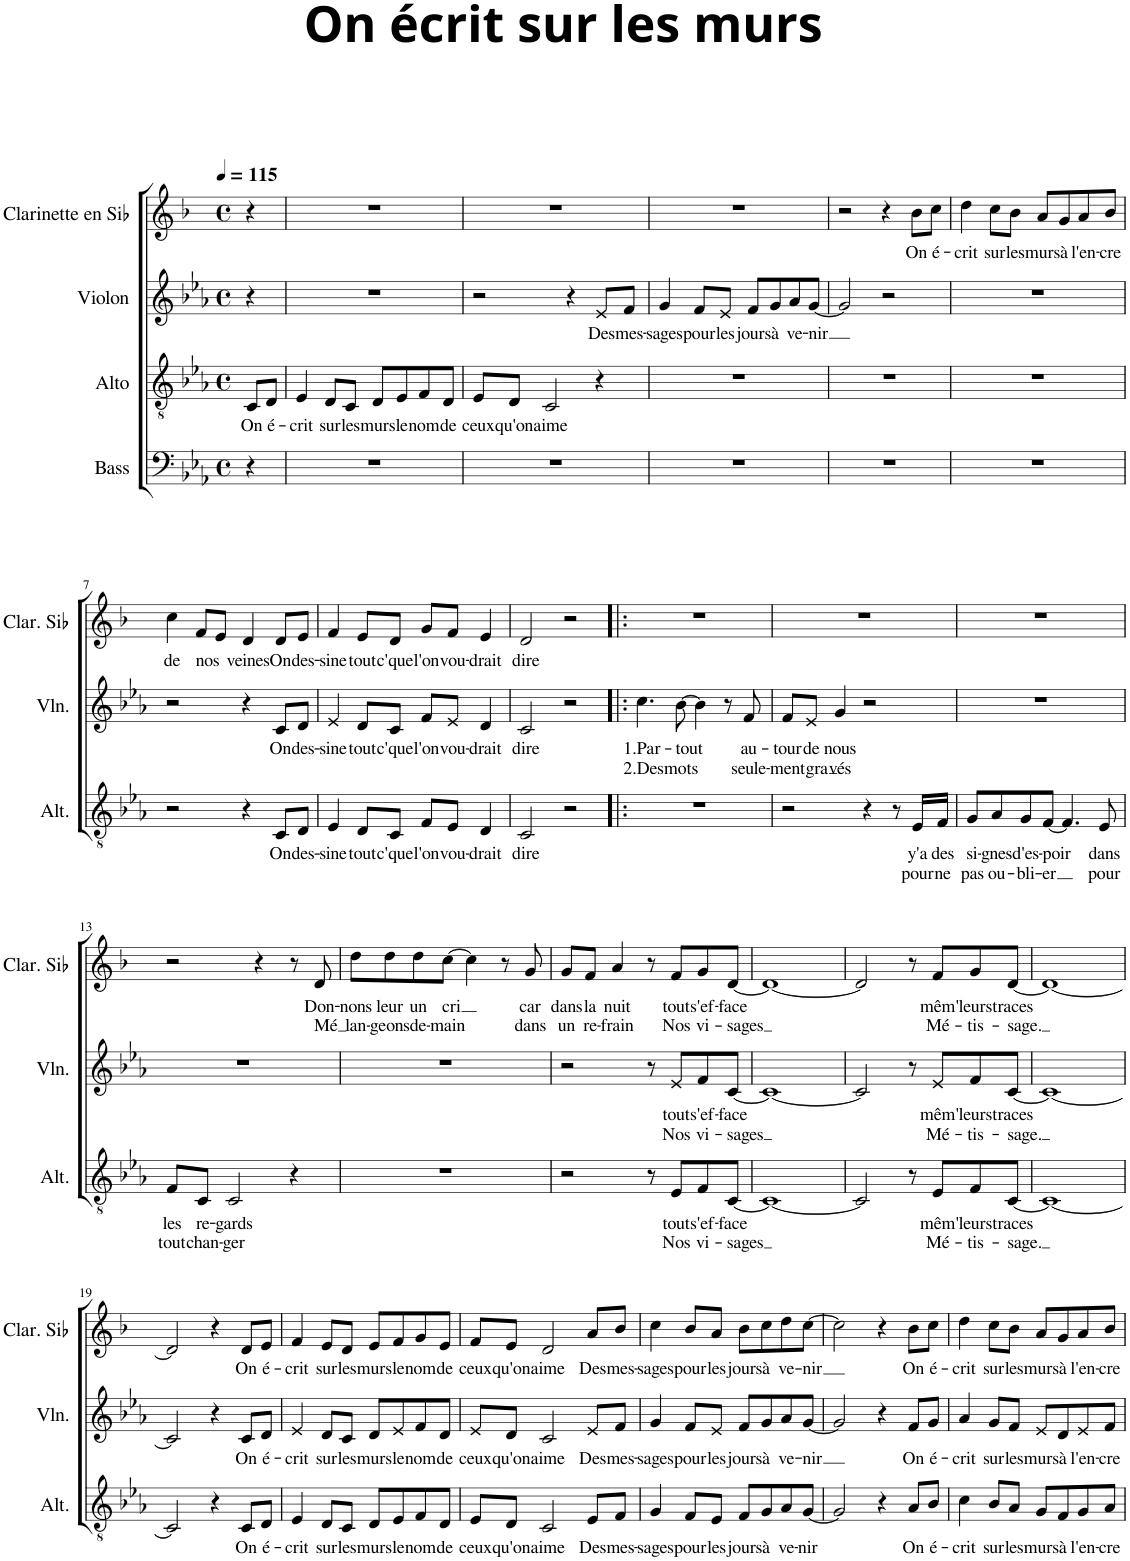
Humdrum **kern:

**kern	**kern	**text	**text	**kern	**text	**text	**kern	**text	**text
*part4	*part3	*part3	*part3	*part2	*part2	*part2	*part1	*part1	*part1
*staff4	*staff3	*staff3	*staff3	*staff2	*staff2	*staff2	*staff1	*staff1	*staff1
*I"Bass	*I"Alto	*	*	*I"Violon	*	*	*I"Clarinette en Sib	*	*
*I'B.	*I'Alt.	*	*	*I'Vln.	*	*	*I'Clar. Sib	*	*
*clefF4	*clefGv2	*	*	*clefG2	*	*	*clefG2	*	*
*	*	*	*	*	*	*	*Trd1c2	*	*
*k[b-e-a-]	*k[b-e-a-]	*	*	*k[b-e-a-]	*	*	*k[b-]	*	*
*M4/4	*M4/4	*	*	*M4/4	*	*	*M4/4	*	*
*met(c)	*met(c)	*	*	*met(c)	*	*	*met(c)	*	*
*MM115	*MM115	*	*	*MM115	*	*	*MM115	*	*
=1	=1	=1	=1	=1	=1	=1	=1	=1	=1
!	!	!LO:LY:b	!	!	!	!	!	!	!
4r	8C/L	On	.	4r	.	.	4r	.	.
!	!	!LO:LY:b	!	!	!	!	!	!	!
.	8D/J	é-	.	.	.	.	.	.	.
=2	=2	=2	=2	=2	=2	=2	=2	=2	=2
!	!	!LO:LY:b	!	!	!	!	!	!	!
1r	4E-/	-crit	.	1r	.	.	1r	.	.
!	!	!LO:LY:b	!	!	!	!	!	!	!
.	8D/L	sur	.	.	.	.	.	.	.
!	!	!LO:LY:b	!	!	!	!	!	!	!
.	8C/J	les	.	.	.	.	.	.	.
!	!	!LO:LY:b	!	!	!	!	!	!	!
.	8D/L	murs	.	.	.	.	.	.	.
!	!	!LO:LY:b	!	!	!	!	!	!	!
.	8E-/	le	.	.	.	.	.	.	.
!	!	!LO:LY:b	!	!	!	!	!	!	!
.	8F/	nom	.	.	.	.	.	.	.
!	!	!LO:LY:b	!	!	!	!	!	!	!
.	8D/J	de	.	.	.	.	.	.	.
=3	=3	=3	=3	=3	=3	=3	=3	=3	=3
!	!	!LO:LY:b	!	!	!	!	!	!	!
1r	8E-/L	ceux	.	2r	.	.	1r	.	.
!	!	!LO:LY:b	!	!	!	!	!	!	!
.	8D/J	qu'on	.	.	.	.	.	.	.
!	!	!LO:LY:b	!	!	!	!	!	!	!
.	2C/	aime	.	.	.	.	.	.	.
.	.	.	.	4r	.	.	.	.	.
!	!	!	!	!	!LO:LY:b	!	!	!	!
.	4r	.	.	8e-/L	Des	.	.	.	.
!	!	!	!	!	!LO:LY:b	!	!	!	!
.	.	.	.	8f/J	mes-	.	.	.	.
=4	=4	=4	=4	=4	=4	=4	=4	=4	=4
!	!	!	!	!	!LO:LY:b	!	!	!	!
1r	1r	.	.	4g/	-sages	.	1r	.	.
!	!	!	!	!	!LO:LY:b	!	!	!	!
.	.	.	.	8f/L	pour	.	.	.	.
!	!	!	!	!	!LO:LY:b	!	!	!	!
.	.	.	.	8e-/J	les	.	.	.	.
!	!	!	!	!	!LO:LY:b	!	!	!	!
.	.	.	.	8f/L	jours	.	.	.	.
!	!	!	!	!	!LO:LY:b	!	!	!	!
.	.	.	.	8g/	à	.	.	.	.
!	!	!	!	!	!LO:LY:b	!	!	!	!
.	.	.	.	8a-/	ve-	.	.	.	.
!	!	!	!	!	!LO:LY:b	!	!	!	!
.	.	.	.	[8g/J	-nir	.	.	.	.
=5	=5	=5	=5	=5	=5	=5	=5	=5	=5
1r	1r	.	.	2g/]	.	.	2r	.	.
.	.	.	.	2r	.	.	4r	.	.
!	!	!	!	!	!	!	!	!LO:LY:b	!
.	.	.	.	.	.	.	8b-\L	On	.
!	!	!	!	!	!	!	!	!LO:LY:b	!
.	.	.	.	.	.	.	8cc\J	é-	.
=6	=6	=6	=6	=6	=6	=6	=6	=6	=6
!	!	!	!	!	!	!	!	!LO:LY:b	!
1r	1r	.	.	1r	.	.	4dd\	-crit	.
!	!	!	!	!	!	!	!	!LO:LY:b	!
.	.	.	.	.	.	.	8cc\L	sur	.
!	!	!	!	!	!	!	!	!LO:LY:b	!
.	.	.	.	.	.	.	8b-\J	les	.
!	!	!	!	!	!	!	!	!LO:LY:b	!
.	.	.	.	.	.	.	8a/L	murs	.
!	!	!	!	!	!	!	!	!LO:LY:b	!
.	.	.	.	.	.	.	8g/	à	.
!	!	!	!	!	!	!	!	!LO:LY:b	!
.	.	.	.	.	.	.	8a/	l'en-	.
!	!	!	!	!	!	!	!	!LO:LY:b	!
.	.	.	.	.	.	.	8b-/J	-cre	.
!!LO:LB:g=z
=7	=7	=7	=7	=7	=7	=7	=7	=7	=7
!	!	!	!	!	!	!	!	!LO:LY:b	!
1r	2r	.	.	2r	.	.	4cc\	de	.
!	!	!	!	!	!	!	!	!LO:LY:b	!
.	.	.	.	.	.	.	8f/L	nos	.
.	.	.	.	.	.	.	8e/J	.	.
!	!	!	!	!	!	!	!	!LO:LY:b	!
.	4r	.	.	4r	.	.	4d/	veines	.
!	!	!LO:LY:b	!	!	!LO:LY:b	!	!	!LO:LY:b	!
.	8C/L	On	.	8c/L	On	.	8d/L	On	.
!	!	!LO:LY:b	!	!	!LO:LY:b	!	!	!LO:LY:b	!
.	8D/J	des-	.	8d/J	des-	.	8e/J	des-	.
=8	=8	=8	=8	=8	=8	=8	=8	=8	=8
!	!	!LO:LY:b	!	!	!LO:LY:b	!	!	!LO:LY:b	!
1r	4E-/	-sine	.	4e-/	-sine	.	4f/	-sine	.
!	!	!LO:LY:b	!	!	!LO:LY:b	!	!	!LO:LY:b	!
.	8D/L	tout	.	8d/L	tout	.	8e/L	tout	.
!	!	!LO:LY:b	!	!	!LO:LY:b	!	!	!LO:LY:b	!
.	8C/J	c'que	.	8c/J	c'que	.	8d/J	c'que	.
!	!	!LO:LY:b	!	!	!LO:LY:b	!	!	!LO:LY:b	!
.	8F/L	l'on	.	8f/L	l'on	.	8g/L	l'on	.
!	!	!LO:LY:b	!	!	!LO:LY:b	!	!	!LO:LY:b	!
.	8E-/J	vou-	.	8e-/J	vou-	.	8f/J	vou-	.
!	!	!LO:LY:b	!	!	!LO:LY:b	!	!	!LO:LY:b	!
.	4D/	-drait	.	4d/	-drait	.	4e/	-drait	.
=9	=9	=9	=9	=9	=9	=9	=9	=9	=9
!	!	!LO:LY:b	!	!	!LO:LY:b	!	!	!LO:LY:b	!
1r	2C/	dire	.	2c/	dire	.	2d/	dire	.
.	2r	.	.	2r	.	.	2r	.	.
=10!|:	=10!|:	=10!|:	=10!|:	=10!|:	=10!|:	=10!|:	=10!|:	=10!|:	=10!|:
!	!	!	!	!	!LO:LY:b	!LO:LY:b	!	!	!
1r	1r	.	.	4.cc\	1.Par-	2.Des	1r	.	.
!	!	!	!	!	!LO:LY:b	!LO:LY:b	!	!	!
.	.	.	.	[8b-\	-tout	mots	.	.	.
.	.	.	.	4b-\]	.	.	.	.	.
.	.	.	.	8r	.	.	.	.	.
!	!	!	!	!	!LO:LY:b	!LO:LY:b	!	!	!
.	.	.	.	8f/	au-	seule-	.	.	.
=11	=11	=11	=11	=11	=11	=11	=11	=11	=11
!	!	!	!	!	!LO:LY:b	!LO:LY:b	!	!	!
1r	2r	.	.	8f/L	-tour	-ment	1r	.	.
!	!	!	!	!	!LO:LY:b	!LO:LY:b	!	!	!
.	.	.	.	8e-/J	de	gra	.	.	.
!	!	!	!	!	!LO:LY:b	!LO:LY:b	!	!	!
.	.	.	.	4g/	nous	vés	.	.	.
.	4r	.	.	2r	.	.	.	.	.
.	8r	.	.	.	.	.	.	.	.
!	!	!LO:LY:b	!LO:LY:b	!	!	!	!	!	!
.	16E-/LL	y'a	pour	.	.	.	.	.	.
!	!	!LO:LY:b	!LO:LY:b	!	!	!	!	!	!
.	16F/JJ	des	ne	.	.	.	.	.	.
=12	=12	=12	=12	=12	=12	=12	=12	=12	=12
!	!	!LO:LY:b	!LO:LY:b	!	!	!	!	!	!
1r	8G/L	si-	pas	1r	.	.	1r	.	.
!	!	!LO:LY:b	!LO:LY:b	!	!	!	!	!	!
.	8A-/	-gnes	ou-	.	.	.	.	.	.
!	!	!LO:LY:b	!LO:LY:b	!	!	!	!	!	!
.	8G/	d'es-	-bli-	.	.	.	.	.	.
!	!	!LO:LY:b	!LO:LY:b	!	!	!	!	!	!
.	[8F/J	-poir	-er	.	.	.	.	.	.
.	4.F/]	.	.	.	.	.	.	.	.
!	!	!LO:LY:b	!LO:LY:b	!	!	!	!	!	!
.	8E-/	dans	pour	.	.	.	.	.	.
!!LO:LB:g=z
=13	=13	=13	=13	=13	=13	=13	=13	=13	=13
!	!	!LO:LY:b	!LO:LY:b	!	!	!	!	!	!
1r	8F/L	les	tout	1r	.	.	2r	.	.
!	!	!LO:LY:b	!LO:LY:b	!	!	!	!	!	!
.	8C/J	re-	chan-	.	.	.	.	.	.
!	!	!LO:LY:b	!LO:LY:b	!	!	!	!	!	!
.	2C/	-gards	-ger	.	.	.	.	.	.
.	.	.	.	.	.	.	4r	.	.
.	4r	.	.	.	.	.	8r	.	.
!	!	!	!	!	!	!	!	!LO:LY:b	!LO:LY:b
.	.	.	.	.	.	.	8d/	Don-	Mé
=14	=14	=14	=14	=14	=14	=14	=14	=14	=14
!	!	!	!	!	!	!	!	!LO:LY:b	!LO:LY:b
1r	1r	.	.	1r	.	.	8dd\L	-nons	lan-
!	!	!	!	!	!	!	!	!LO:LY:b	!LO:LY:b
.	.	.	.	.	.	.	8dd\	leur	-geons
!	!	!	!	!	!	!	!	!LO:LY:b	!LO:LY:b
.	.	.	.	.	.	.	8dd\	un	de-
!	!	!	!	!	!	!	!	!LO:LY:b	!LO:LY:b
.	.	.	.	.	.	.	[8cc\J	cri	-main
.	.	.	.	.	.	.	4cc\]	.	.
.	.	.	.	.	.	.	8r	.	.
!	!	!	!	!	!	!	!	!LO:LY:b	!LO:LY:b
.	.	.	.	.	.	.	8g/	car	dans
=15	=15	=15	=15	=15	=15	=15	=15	=15	=15
!	!	!	!	!	!	!	!	!LO:LY:b	!LO:LY:b
1r	2r	.	.	2r	.	.	8g/L	dans	un
!	!	!	!	!	!	!	!	!LO:LY:b	!LO:LY:b
.	.	.	.	.	.	.	8f/J	la	re-
!	!	!	!	!	!	!	!	!LO:LY:b	!LO:LY:b
.	.	.	.	.	.	.	4a/	nuit	-frain
.	8r	.	.	8r	.	.	8r	.	.
!	!	!LO:LY:b	!LO:LY:b	!	!LO:LY:b	!LO:LY:b	!	!LO:LY:b	!LO:LY:b
.	8E-/L	tout	Nos	8e-/L	tout	Nos	8f/L	tout	Nos
!	!	!LO:LY:b	!LO:LY:b	!	!LO:LY:b	!LO:LY:b	!	!LO:LY:b	!LO:LY:b
.	8F/	s'ef-	vi-	8f/	s'ef-	vi-	8g/	s'ef-	vi-
!	!	!LO:LY:b	!LO:LY:b	!	!LO:LY:b	!LO:LY:b	!	!LO:LY:b	!LO:LY:b
.	[8C/J	-face	-sages	[8c/J	-face	-sages	[8d/J	-face	-sages
=16	=16	=16	=16	=16	=16	=16	=16	=16	=16
1r	1C_	.	.	1c_	.	.	1d_	.	.
=17	=17	=17	=17	=17	=17	=17	=17	=17	=17
1r	2C/]	.	.	2c/]	.	.	2d/]	.	.
.	8r	.	.	8r	.	.	8r	.	.
!	!	!LO:LY:b	!LO:LY:b	!	!LO:LY:b	!LO:LY:b	!	!LO:LY:b	!LO:LY:b
.	8E-/L	mêm'	Mé-	8e-/L	mêm'	Mé-	8f/L	mêm'	Mé-
!	!	!LO:LY:b	!LO:LY:b	!	!LO:LY:b	!LO:LY:b	!	!LO:LY:b	!LO:LY:b
.	8F/	leurs	-tis-	8f/	leurs	-tis-	8g/	leurs	-tis-
!	!	!LO:LY:b	!LO:LY:b	!	!LO:LY:b	!LO:LY:b	!	!LO:LY:b	!LO:LY:b
.	[8C/J	traces	-sage.	[8c/J	traces	-sage.	[8d/J	traces	-sage.
=18	=18	=18	=18	=18	=18	=18	=18	=18	=18
1r	1C_	.	.	1c_	.	.	1d_	.	.
!!LO:LB:g=z
=19	=19	=19	=19	=19	=19	=19	=19	=19	=19
1r	2C/]	.	.	2c/]	.	.	2d/]	.	.
.	4r	.	.	4r	.	.	4r	.	.
!	!	!LO:LY:b	!	!	!LO:LY:b	!	!	!LO:LY:b	!
.	8C/L	On	.	8c/L	On	.	8d/L	On	.
!	!	!LO:LY:b	!	!	!LO:LY:b	!	!	!LO:LY:b	!
.	8D/J	é-	.	8d/J	é-	.	8e/J	é-	.
=20	=20	=20	=20	=20	=20	=20	=20	=20	=20
!	!	!LO:LY:b	!	!	!LO:LY:b	!	!	!LO:LY:b	!
1r	4E-/	-crit	.	4e-/	-crit	.	4f/	-crit	.
!	!	!LO:LY:b	!	!	!LO:LY:b	!	!	!LO:LY:b	!
.	8D/L	sur	.	8d/L	sur	.	8e/L	sur	.
!	!	!LO:LY:b	!	!	!LO:LY:b	!	!	!LO:LY:b	!
.	8C/J	les	.	8c/J	les	.	8d/J	les	.
!	!	!LO:LY:b	!	!	!LO:LY:b	!	!	!LO:LY:b	!
.	8D/L	murs	.	8d/L	murs	.	8e/L	murs	.
!	!	!LO:LY:b	!	!	!LO:LY:b	!	!	!LO:LY:b	!
.	8E-/	le	.	8e-/	le	.	8f/	le	.
!	!	!LO:LY:b	!	!	!LO:LY:b	!	!	!LO:LY:b	!
.	8F/	nom	.	8f/	nom	.	8g/	nom	.
!	!	!LO:LY:b	!	!	!LO:LY:b	!	!	!LO:LY:b	!
.	8D/J	de	.	8d/J	de	.	8e/J	de	.
=21	=21	=21	=21	=21	=21	=21	=21	=21	=21
!	!	!LO:LY:b	!	!	!LO:LY:b	!	!	!LO:LY:b	!
1r	8E-/L	ceux	.	8e-/L	ceux	.	8f/L	ceux	.
!	!	!LO:LY:b	!	!	!LO:LY:b	!	!	!LO:LY:b	!
.	8D/J	qu'on	.	8d/J	qu'on	.	8e/J	qu'on	.
!	!	!LO:LY:b	!	!	!LO:LY:b	!	!	!LO:LY:b	!
.	2C/	aime	.	2c/	aime	.	2d/	aime	.
!	!	!LO:LY:b	!	!	!LO:LY:b	!	!	!LO:LY:b	!
.	8E-/L	Des	.	8e-/L	Des	.	8a/L	Des	.
!	!	!LO:LY:b	!	!	!LO:LY:b	!	!	!LO:LY:b	!
.	8F/J	mes-	.	8f/J	mes-	.	8b-/J	mes-	.
=22	=22	=22	=22	=22	=22	=22	=22	=22	=22
!	!	!LO:LY:b	!	!	!LO:LY:b	!	!	!LO:LY:b	!
1r	4G/	-sages	.	4g/	-sages	.	4cc\	-sages	.
!	!	!LO:LY:b	!	!	!LO:LY:b	!	!	!LO:LY:b	!
.	8F/L	pour	.	8f/L	pour	.	8b-/L	pour	.
!	!	!LO:LY:b	!	!	!LO:LY:b	!	!	!LO:LY:b	!
.	8E-/J	les	.	8e-/J	les	.	8a/J	les	.
!	!	!LO:LY:b	!	!	!LO:LY:b	!	!	!LO:LY:b	!
.	8F/L	jours	.	8f/L	jours	.	8b-\L	jours	.
!	!	!LO:LY:b	!	!	!LO:LY:b	!	!	!LO:LY:b	!
.	8G/	à	.	8g/	à	.	8cc\	à	.
!	!	!LO:LY:b	!	!	!LO:LY:b	!	!	!LO:LY:b	!
.	8A-/	ve-	.	8a-/	ve-	.	8dd\	ve-	.
!	!	!LO:LY:b	!	!	!LO:LY:b	!	!	!LO:LY:b	!
.	[8G/J	-nir	.	[8g/J	-nir	.	[8cc\J	-nir	.
=23	=23	=23	=23	=23	=23	=23	=23	=23	=23
1r	2G/]	.	.	2g/]	.	.	2cc\]	.	.
.	4r	.	.	4r	.	.	4r	.	.
!	!	!LO:LY:b	!	!	!LO:LY:b	!	!	!LO:LY:b	!
.	8A-/L	On	.	8f/L	On	.	8b-\L	On	.
!	!	!LO:LY:b	!	!	!LO:LY:b	!	!	!LO:LY:b	!
.	8B-/J	é-	.	8g/J	é-	.	8cc\J	é-	.
=24	=24	=24	=24	=24	=24	=24	=24	=24	=24
!	!	!LO:LY:b	!	!	!LO:LY:b	!	!	!LO:LY:b	!
1r	4c\	-crit	.	4a-/	-crit	.	4dd\	-crit	.
!	!	!LO:LY:b	!	!	!LO:LY:b	!	!	!LO:LY:b	!
.	8B-/L	sur	.	8g/L	sur	.	8cc\L	sur	.
!	!	!LO:LY:b	!	!	!LO:LY:b	!	!	!LO:LY:b	!
.	8A-/J	les	.	8f/J	les	.	8b-\J	les	.
!	!	!LO:LY:b	!	!	!LO:LY:b	!	!	!LO:LY:b	!
.	8G/L	murs	.	8e-/L	murs	.	8a/L	murs	.
!	!	!LO:LY:b	!	!	!LO:LY:b	!	!	!LO:LY:b	!
.	8F/	à	.	8d/	à	.	8g/	à	.
!	!	!LO:LY:b	!	!	!LO:LY:b	!	!	!LO:LY:b	!
.	8G/	l'en-	.	8e-/	l'en-	.	8a/	l'en-	.
!	!	!LO:LY:b	!	!	!LO:LY:b	!	!	!LO:LY:b	!
.	8A-/J	-cre	.	8f/J	-cre	.	8b-/J	-cre	.
=	=	=	=	=	=	=	=	=	=
*-	*-	*-	*-	*-	*-	*-	*-	*-	*-
